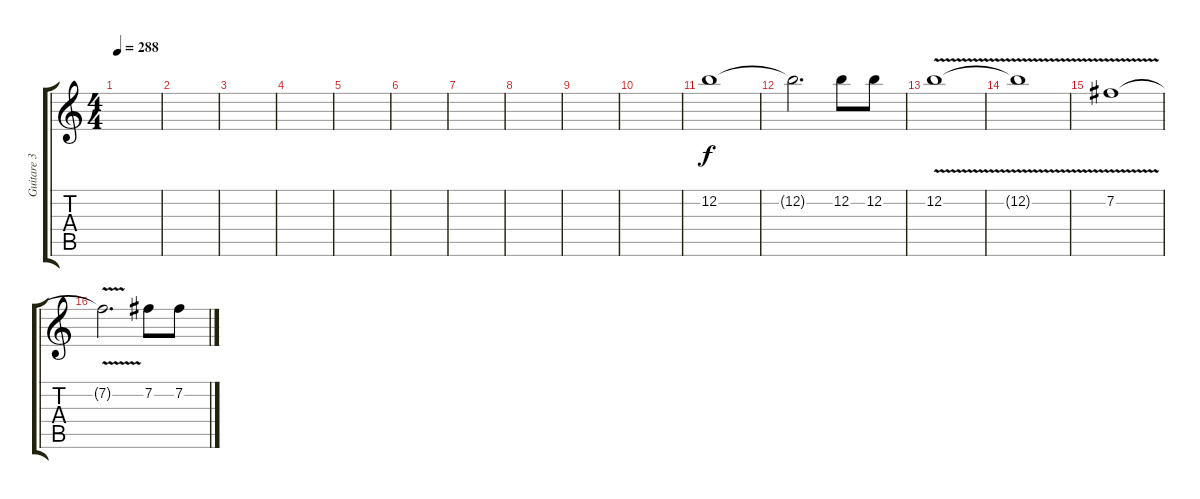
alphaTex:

\track ("Guitare 3" "Guitare 3") {instrument distortionguitar}
\staff {score tabs}
\tuning (E4 B3 G3 D3 A2 E2) {hide}
\ts (4 4)
\tempo 288
\clef g2
\ks c
|
|
|
|
|
|
|
|
|
|
12.2.1 |
12.2{t}.2{d} 12.2.8 12.2.8 |
12.2{v}.1 |
12.2{t}.1 |
7.2{v}.1 |
7.2{t}.2{d} 7.2.8 7.2.8
